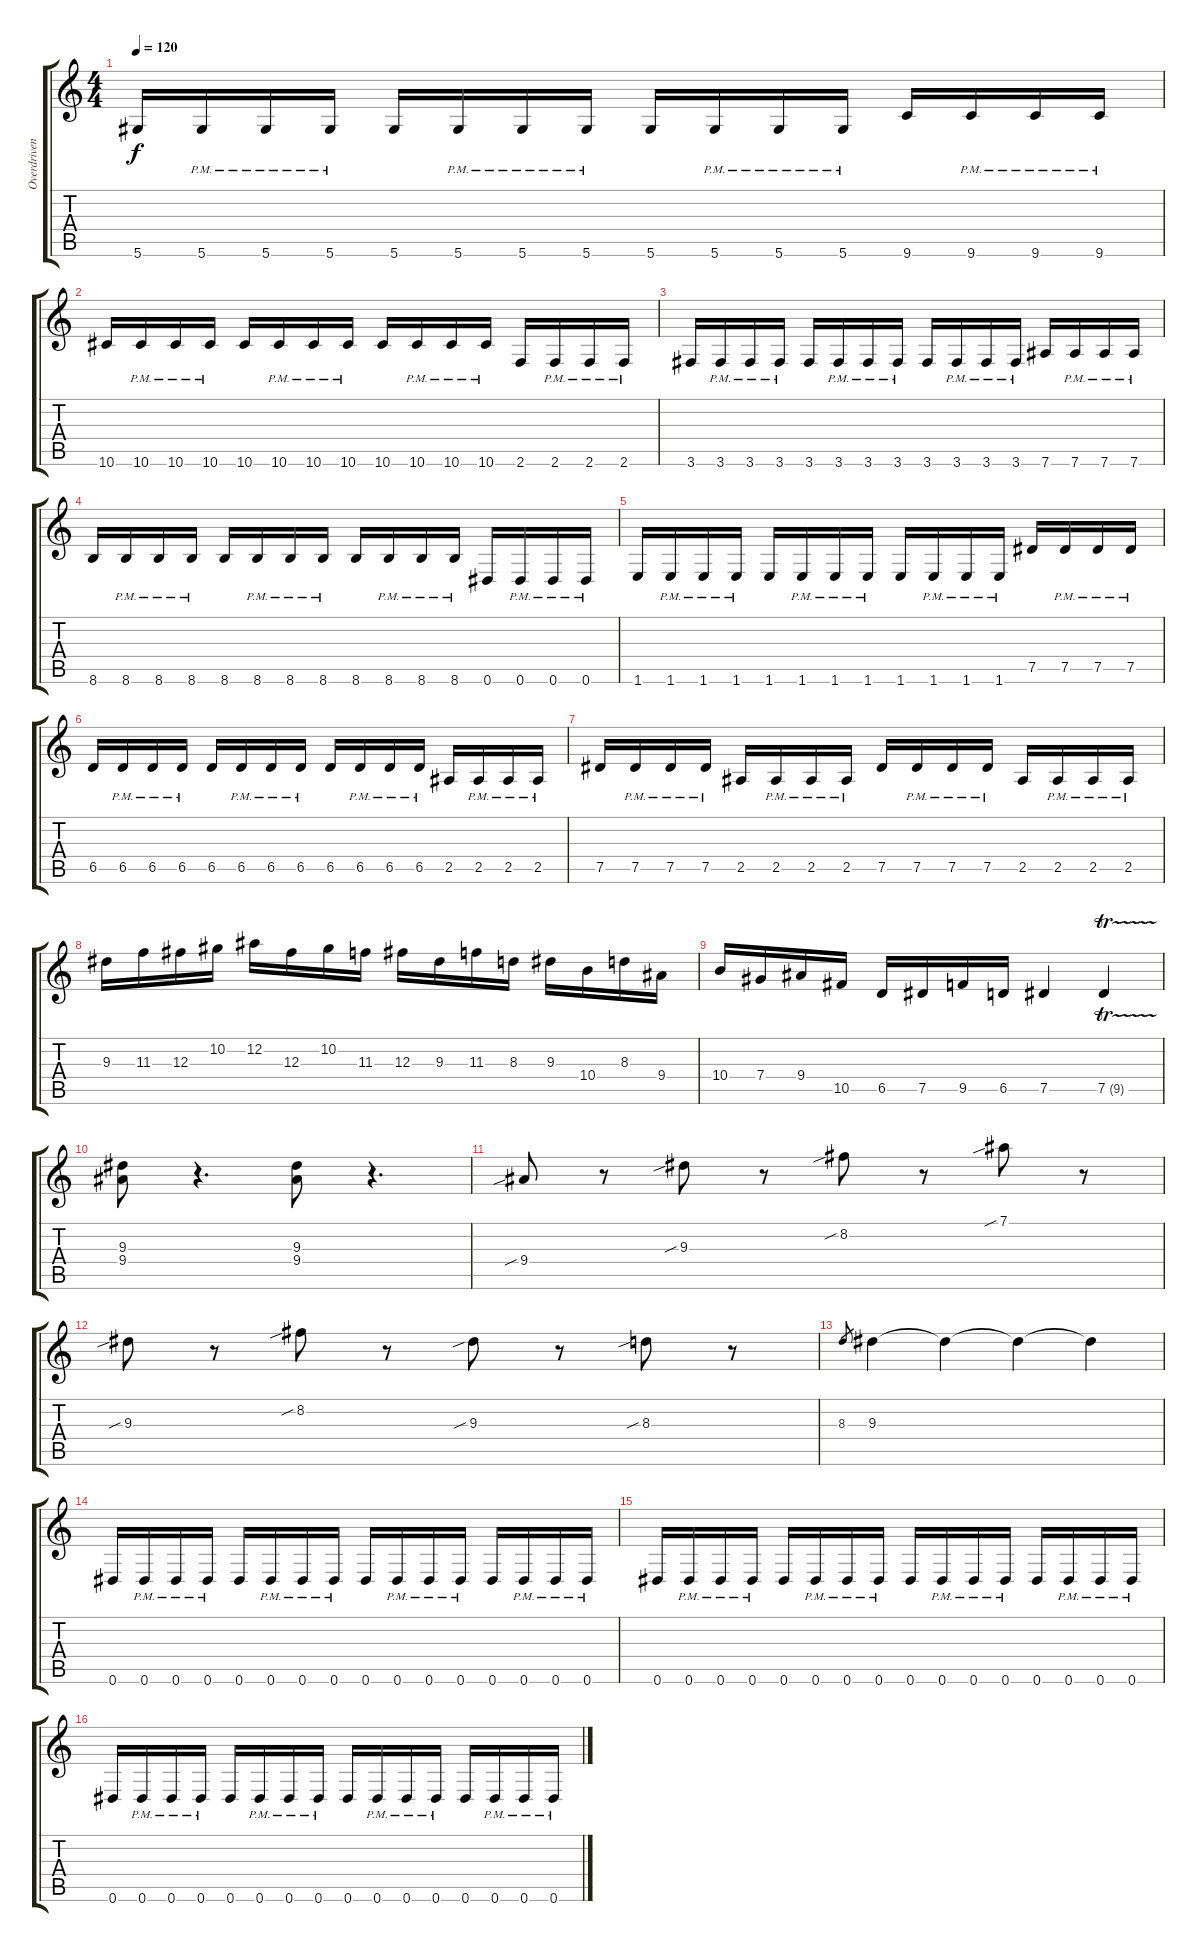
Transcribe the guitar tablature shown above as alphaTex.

\track ("Overdriven Guitar1" "Overdriven") {instrument overdrivenguitar}
\staff {score tabs}
\tuning (Eb4 Bb3 Gb3 Db3 Ab2 Eb2) {hide}
\ts (4 4)
\tempo 120
\clef g2
\ks c
5.6.16{dy f} 5.6{pm}.16 5.6{pm}.16 5.6{pm}.16 5.6.16 5.6{pm}.16 5.6{pm}.16 5.6{pm}.16 5.6.16 5.6{pm}.16 5.6{pm}.16 5.6{pm}.16 9.6.16 9.6{pm}.16 9.6{pm}.16 9.6{pm}.16 |
10.6.16 10.6{pm}.16 10.6{pm}.16 10.6{pm}.16 10.6.16 10.6{pm}.16 10.6{pm}.16 10.6{pm}.16 10.6.16 10.6{pm}.16 10.6{pm}.16 10.6{pm}.16 2.6.16 2.6{pm}.16 2.6{pm}.16 2.6{pm}.16 |
3.6.16 3.6{pm}.16 3.6{pm}.16 3.6{pm}.16 3.6.16 3.6{pm}.16 3.6{pm}.16 3.6{pm}.16 3.6.16 3.6{pm}.16 3.6{pm}.16 3.6{pm}.16 7.6.16 7.6{pm}.16 7.6{pm}.16 7.6{pm}.16 |
8.6.16 8.6{pm}.16 8.6{pm}.16 8.6{pm}.16 8.6.16 8.6{pm}.16 8.6{pm}.16 8.6{pm}.16 8.6.16 8.6{pm}.16 8.6{pm}.16 8.6{pm}.16 0.6.16 0.6{pm}.16 0.6{pm}.16 0.6{pm}.16 |
1.6.16 1.6{pm}.16 1.6{pm}.16 1.6{pm}.16 1.6.16 1.6{pm}.16 1.6{pm}.16 1.6{pm}.16 1.6.16 1.6{pm}.16 1.6{pm}.16 1.6{pm}.16 7.5.16 7.5{pm}.16 7.5{pm}.16 7.5{pm}.16 |
6.5.16 6.5{pm}.16 6.5{pm}.16 6.5{pm}.16 6.5.16 6.5{pm}.16 6.5{pm}.16 6.5{pm}.16 6.5.16 6.5{pm}.16 6.5{pm}.16 6.5{pm}.16 2.5.16 2.5{pm}.16 2.5{pm}.16 2.5{pm}.16 |
7.5.16 7.5{pm}.16 7.5{pm}.16 7.5{pm}.16 2.5.16 2.5{pm}.16 2.5{pm}.16 2.5{pm}.16 7.5.16 7.5{pm}.16 7.5{pm}.16 7.5{pm}.16 2.5.16 2.5{pm}.16 2.5{pm}.16 2.5{pm}.16 |
9.3.16 11.3.16 12.3.16 10.2.16 12.2.16 12.3.16 10.2.16 11.3.16 12.3.16 9.3.16 11.3.16 8.3.16 9.3.16 10.4.16 8.3.16 9.4.16 |
10.4.16 7.4.16 9.4.16 10.5.16 6.5.16 7.5.16 9.5.16 6.5.16 7.5.4 7.5{tr (9 32)}.4 |
(9.3 9.4).8 r.4{d} (9.3 9.4).8 r.4{d} |
9.4{sib}.8{volume 13} r.8 9.3{sib}.8 r.8 8.2{sib}.8 r.8 7.1{sib}.8 r.8 |
9.3{sib}.8{volume 13} r.8 8.2{sib}.8 r.8 9.3{sib}.8 r.8 8.3{sib}.8 r.8 |
8.3.8{gr} 9.3.4{volume 13} 9.3{t}.4 9.3{t}.4 9.3{t}.4 |
0.6.16{volume 16 balance 12 instrument overdrivenguitar} 0.6{pm}.16 0.6{pm}.16 0.6{pm}.16 0.6.16 0.6{pm}.16 0.6{pm}.16 0.6{pm}.16 0.6.16 0.6{pm}.16 0.6{pm}.16 0.6{pm}.16 0.6.16 0.6{pm}.16 0.6{pm}.16 0.6{pm}.16 |
0.6.16 0.6{pm}.16 0.6{pm}.16 0.6{pm}.16 0.6.16 0.6{pm}.16 0.6{pm}.16 0.6{pm}.16 0.6.16 0.6{pm}.16 0.6{pm}.16 0.6{pm}.16 0.6.16 0.6{pm}.16 0.6{pm}.16 0.6{pm}.16 |
0.6.16 0.6{pm}.16 0.6{pm}.16 0.6{pm}.16 0.6.16 0.6{pm}.16 0.6{pm}.16 0.6{pm}.16 0.6.16 0.6{pm}.16 0.6{pm}.16 0.6{pm}.16 0.6.16 0.6{pm}.16 0.6{pm}.16 0.6{pm}.16
